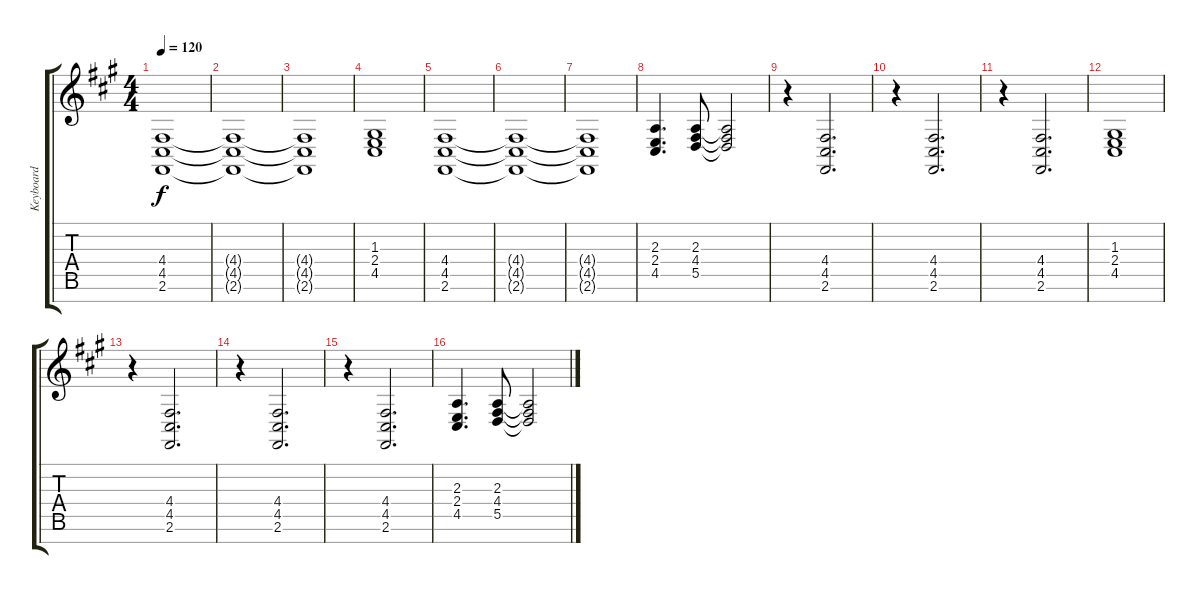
\track ("Keyboard" "Keyboard") {instrument pizzicatostrings}
\staff {score tabs}
\tuning (E4 B3 G3 D3 A2 E2 B1) {hide}
\ts (4 4)
\tempo 120
\clef g2
\ks a
(4.4 4.5 2.6).1{dy f} |
(4.4{t} 4.5{t} 2.6{t}).1 |
(4.4{t} 4.5{t} 2.6{t}).1 |
(1.3 2.4 4.5).1 |
(4.4 4.5 2.6).1 |
(4.4{t} 4.5{t} 2.6{t}).1 |
(4.4{t} 4.5{t} 2.6{t}).1 |
(2.3 2.4 4.5).4{d} (2.3 4.4 5.5).8 (2.3{t} 4.4{t} 5.5{t}).2 |
r.4 (4.4 4.5 2.6).2{d} |
r.4 (4.4 4.5 2.6).2{d} |
r.4 (4.4 4.5 2.6).2{d} |
(1.3 2.4 4.5).1 |
r.4 (4.4 4.5 2.6).2{d} |
r.4 (4.4 4.5 2.6).2{d} |
r.4 (4.4 4.5 2.6).2{d} |
(2.3 2.4 4.5).4{d} (2.3 4.4 5.5).8 (2.3{t} 4.4{t} 5.5{t}).2
